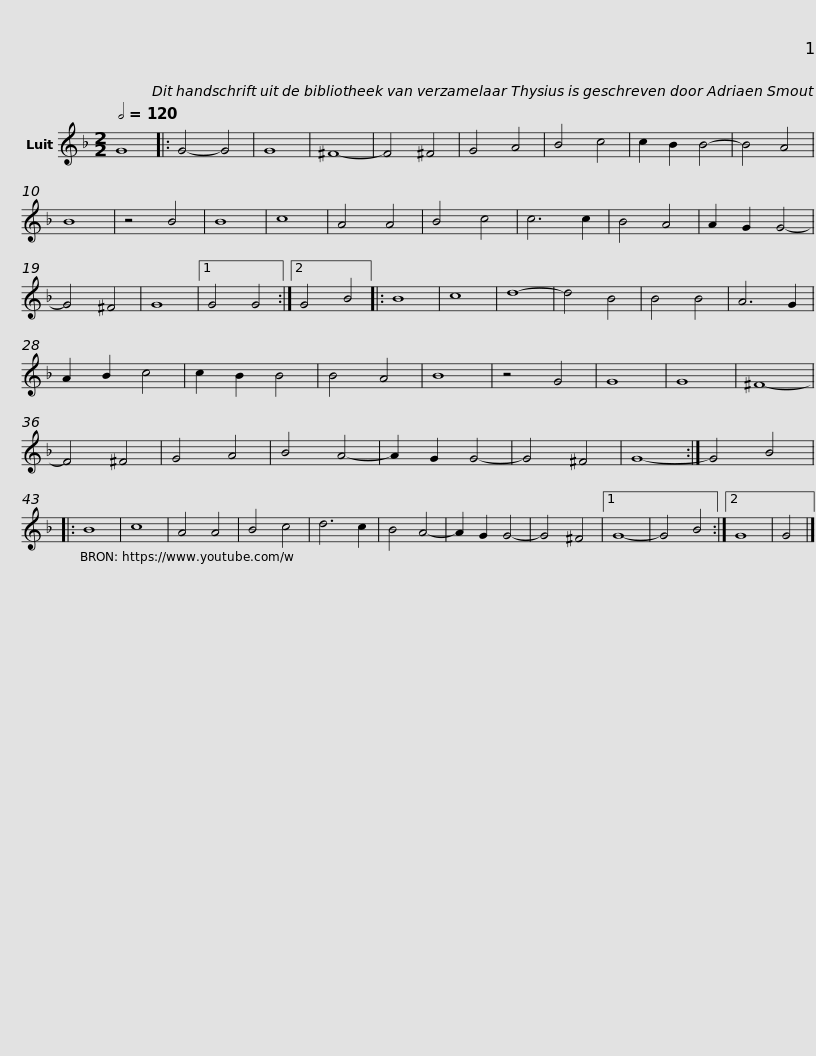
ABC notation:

X:1
L:1/8
Q:1/2=120
M:2/2
I:linebreak $
K:F
U:s=!stemless!
V:1 treble
V:1
 sG8 |: G4- G4 | sG8 | s^F8- | F4 ^F4 | %5
 G4 A4 | B4 c4 | c2 B2 B4- | B4 A4 | sB8 |$ %10
 z4 B4 | sB8 | sc8 | A4 A4 | B4 c4 | %15
 c6 c2 | B4 A4 | A2 G2 G4- | G4 ^F4 | sG8 |1 %20
 G4 G4 :|2 G4 B4 |:$ sB8 | sc8 | sd8- | %25
 d4 B4 | B4 B4 | A6 G2 | A2 B2 c4 | c2 B2 B4 | %30
 B4 A4 | sB8 |$ z4 G4 | sG8 | sG8 | %35
 s^F8- | F4 ^F4 | G4 A4 | B4 A4- | A2 G2 G4- | %40
 G4 ^F4 | sG8- :| G4 B4 |:$ sB8 | sc8 | %45
 A4 A4 | B4 c4 | d6 c2 | B4 A4- | A2 G2 G4- | %50
 G4 ^F4 |1 sG8- | G4 B4 :|2 sG8 | G4 |] %55
